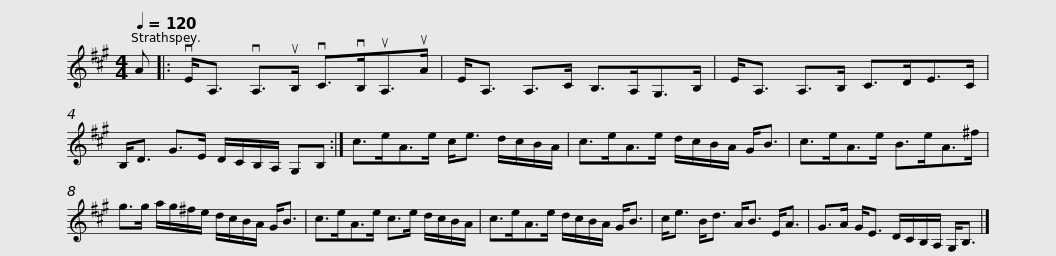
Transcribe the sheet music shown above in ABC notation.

X:1
L:1/8
Q:1/4=120
M:4/4
I:linebreak $
K:A
V:1 treble
V:1
 A |: vE<A, vA,>uB, vC>vB,uA,>uA | E<A, A,>C B,>A,G,>B, | E<A, A,>B, C>DE>C |$ B,<D G>E D/C/B,/A,/ G,B, :| %5
 c>eA>e c<e d/c/B/A/ | c>eA>e d/c/B/A/ G<B |$ c>eA>e B>eA>^f | g>g a/g/^f/e/ d/c/B/A/ G<B | c>eA>e c>e d/c/B/A/ |$ %10
 c>eA>e d/c/B/A/ G<B | c<e B<d A<B E<A | G>A G<E D/C/B,/A,/ G,<B, |] %13
